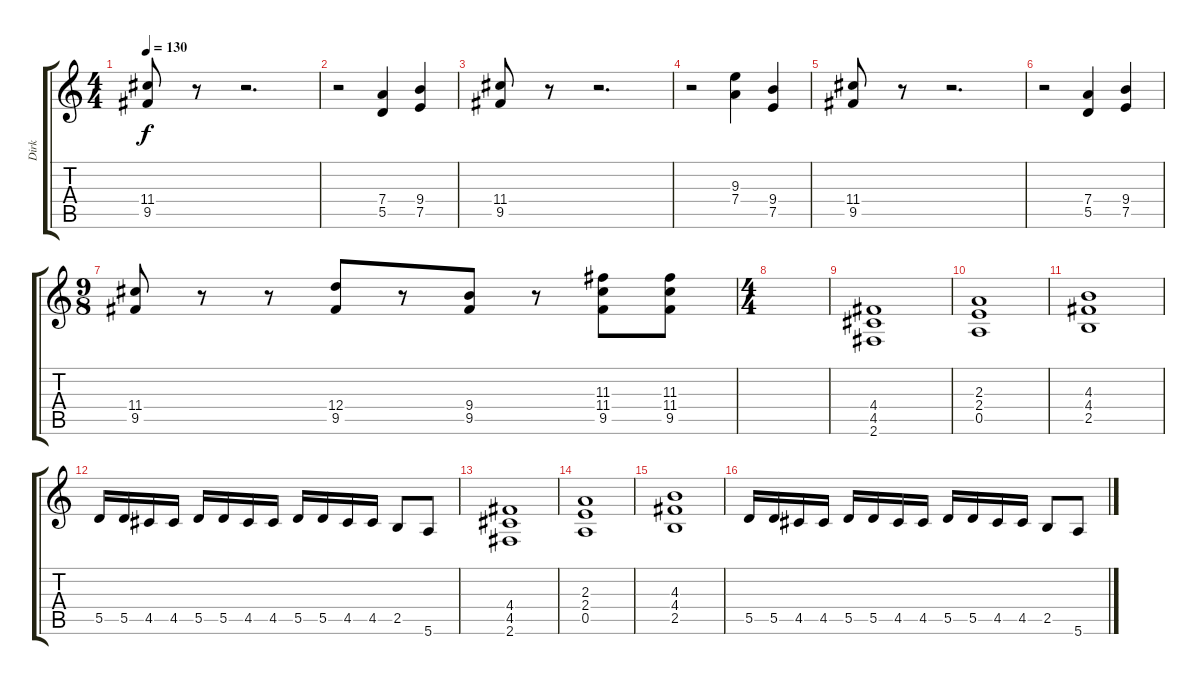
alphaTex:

\track ("Dirk" "Dirk") {instrument distortionguitar}
\staff {score tabs}
\tuning (E4 B3 G3 D3 A2 E2) {hide}
\ts (4 4)
\tempo 130
\clef g2
\ks c
(11.4 9.5).8{dy f instrument distortionguitar} r.8 r.2{d} |
r.2 (7.4 5.5).4 (9.4 7.5).4 |
(11.4 9.5).8 r.8 r.2{d} |
r.2 (9.3 7.4).4 (9.4 7.5).4 |
(11.4 9.5).8 r.8 r.2{d} |
r.2 (7.4 5.5).4 (9.4 7.5).4 |
\ts (9 8)
(11.4 9.5).8 r.8 r.8 (12.4 9.5).8 r.8 (9.4 9.5).8 r.8 (11.3 11.4 9.5).8 (11.3 11.4 9.5).8 |
\ts (4 4)
|
(4.4 4.5 2.6).1 |
(2.3 2.4 0.5).1 |
(4.3 4.4 2.5).1 |
5.5.16 5.5.16 4.5.16 4.5.16 5.5.16 5.5.16 4.5.16 4.5.16 5.5.16 5.5.16 4.5.16 4.5.16 2.5.8 5.6.8 |
(4.4 4.5 2.6).1 |
(2.3 2.4 0.5).1 |
(4.3 4.4 2.5).1 |
5.5.16 5.5.16 4.5.16 4.5.16 5.5.16 5.5.16 4.5.16 4.5.16 5.5.16 5.5.16 4.5.16 4.5.16 2.5.8 5.6.8
